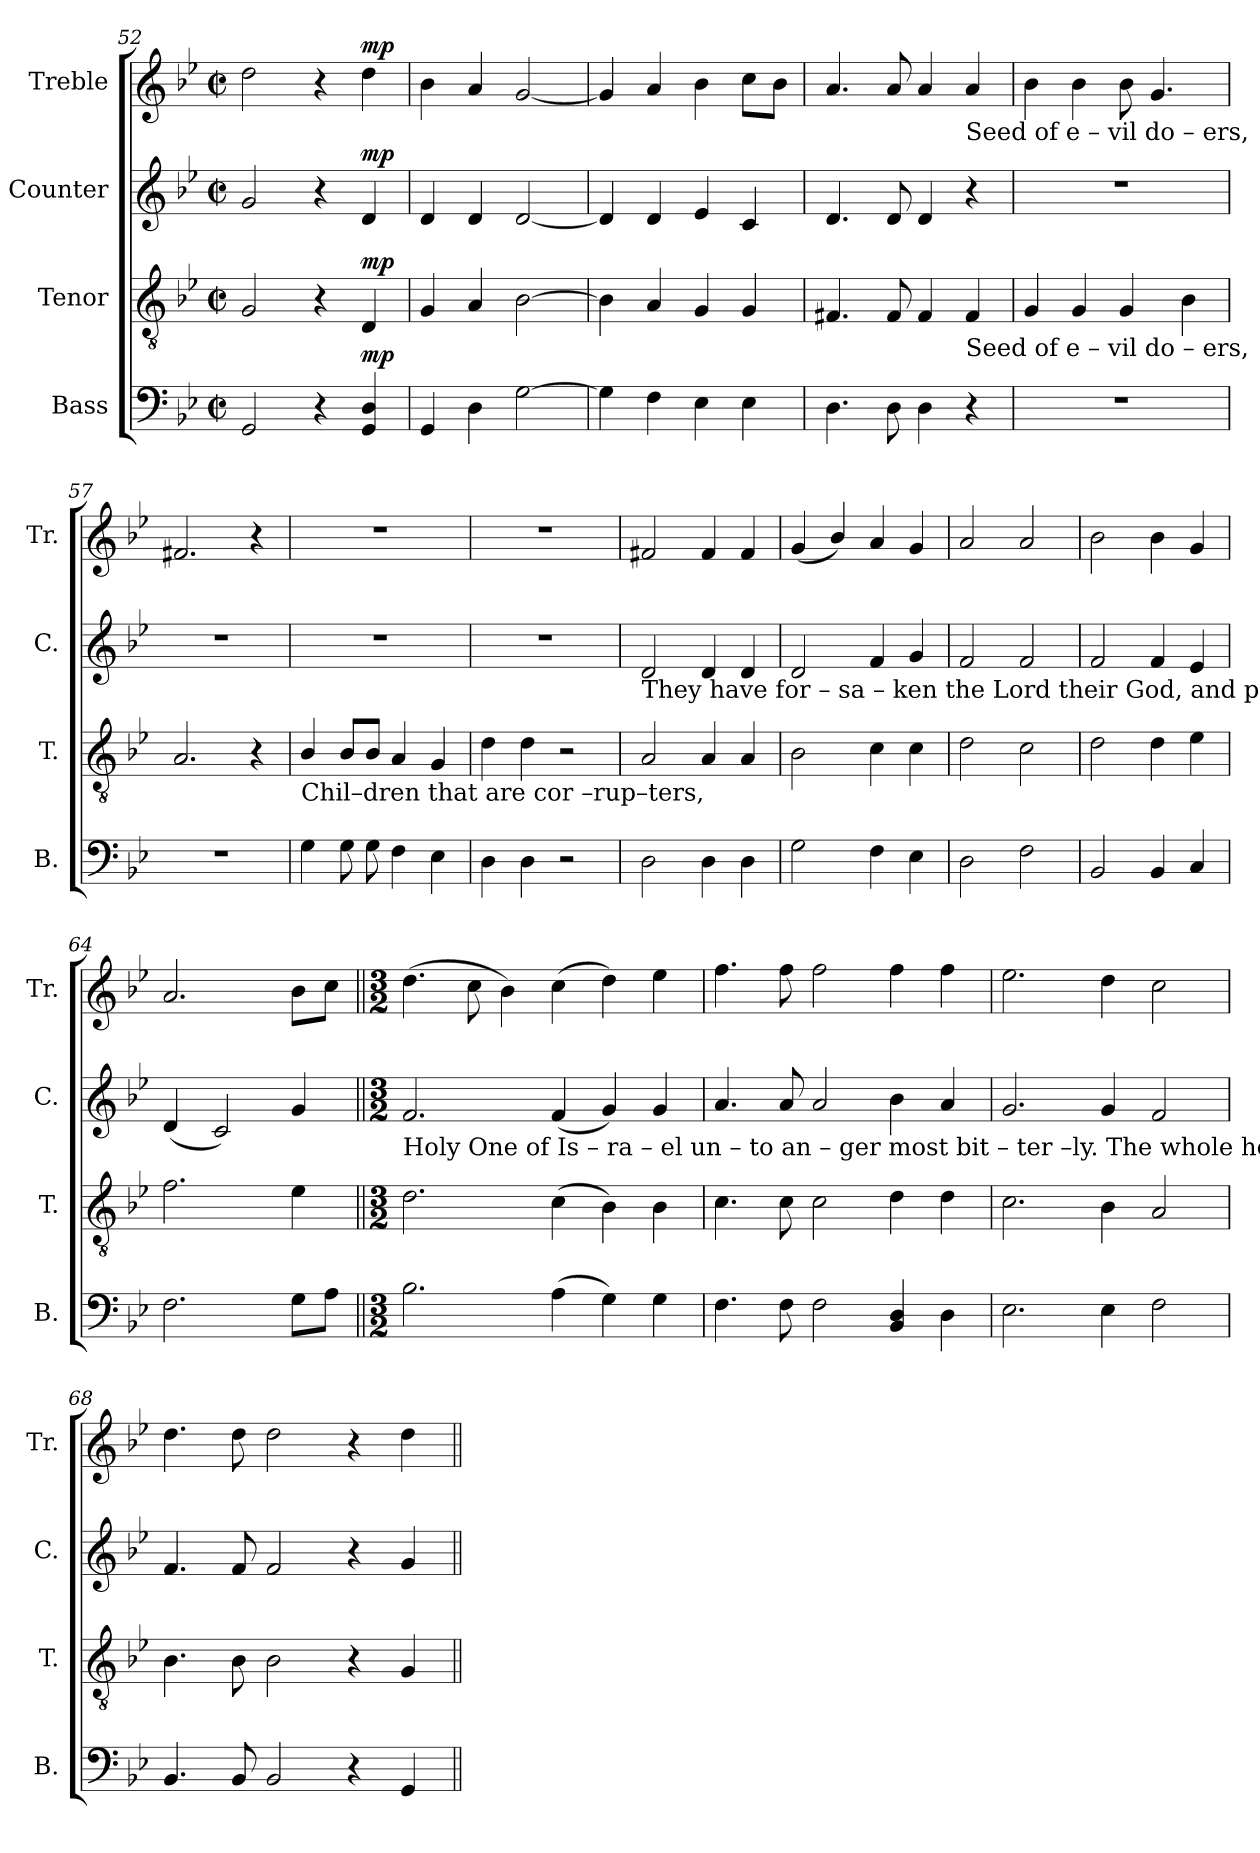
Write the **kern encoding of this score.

**kern	**dynam	**kern	**dynam	**kern	**dynam	**kern	**dynam
*part4	*part4	*part3	*part3	*part2	*part2	*part1	*part1
*staff4	*staff4	*staff3	*staff3	*staff2	*staff2	*staff1	*staff1
*I"Bass	*	*I"Tenor	*	*I"Counter	*	*I"Treble	*
*I'B.	*	*I'T.	*	*I'C.	*	*I'Tr.	*
*clefF4	*	*clefGv2	*	*clefG2	*	*clefG2	*
*k[b-e-]	*	*k[b-e-]	*	*k[b-e-]	*	*k[b-e-]	*
*M2/2	*	*M2/2	*	*M2/2	*	*M2/2	*
*met(c|)	*	*met(c|)	*	*met(c|)	*	*met(c|)	*
=52	=52	=52	=52	=52	=52	=52	=52
2GG/	.	2G/	.	2g/	.	2dd\	.
4r	.	4r	.	4r	.	4r	.
!	!LO:DY:a	!	!LO:DY:a	!	!LO:DY:a	!	!LO:DY:a
4GG/ 4D/	mp	4D/	mp	4d/	mp	4dd\	mp
=53	=53	=53	=53	=53	=53	=53	=53
4GG/	.	4G/	.	4d/	.	4b-\	.
4D\	.	4A/	.	4d/	.	4a/	.
[2G\	.	[2B-\	.	[2d/	.	[2g/	.
=54	=54	=54	=54	=54	=54	=54	=54
4G\]	.	4B-\]	.	4d/]	.	4g/]	.
4F\	.	4A/	.	4d/	.	4a/	.
4E-\	.	4G/	.	4e-/	.	4b-\	.
4E-\	.	4G/	.	4c/	.	8cc\L	.
.	.	.	.	.	.	8b-\J	.
=55	=55	=55	=55	=55	=55	=55	=55
4.D\	.	4.F#X/	.	4.d/	.	4.a/	.
8D\	.	8F#/	.	8d/	.	8a/	.
4D\	.	4F#/	.	4d/	.	4a/	.
!	!	!	!	!	!	!LO:TX:b:t=Seed  of   e  – vil  do    –    ers,	!
!	!	!LO:TX:b:t=Seed   of   e  – vil    do   –   ers,	!	!	!	!	!
4r	.	4F#/	.	4r	.	4a/	.
=56	=56	=56	=56	=56	=56	=56	=56
1r	.	4G/	.	1r	.	4b-\	.
.	.	4G/	.	.	.	4b-\	.
.	.	4G/	.	.	.	8b-\	.
.	.	.	.	.	.	4.g/	.
.	.	4B-\	.	.	.	.	.
=57	=57	=57	=57	=57	=57	=57	=57
1r	.	2.A/	.	1r	.	2.f#X/	.
.	.	4r	.	.	.	4r	.
!!LO:PB:g=z
=58	=58	=58	=58	=58	=58	=58	=58
!	!	!LO:TX:b:t=Chil–dren that are cor –rup–ters,	!	!	!	!	!
4G\	.	4B-/	.	1r	.	1r	.
8G\	.	8B-/L	.	.	.	.	.
8G\	.	8B-/J	.	.	.	.	.
4F\	.	4A/	.	.	.	.	.
4E-\	.	4G/	.	.	.	.	.
=59	=59	=59	=59	=59	=59	=59	=59
4D\	.	4d\	.	1r	.	1r	.
4D\	.	4d\	.	.	.	.	.
2r	.	2r	.	.	.	.	.
=60	=60	=60	=60	=60	=60	=60	=60
!	!	!	!	!LO:TX:b:t=They have for – sa    –    ken  the     Lord  their   God,    and  pro – voked         the	!	!	!
2D\	.	2A/	.	2d/	.	2f#X/	.
4D\	.	4A/	.	4d/	.	4f#/	.
4D\	.	4A/	.	4d/	.	4f#/	.
=61	=61	=61	=61	=61	=61	=61	=61
2G\	.	2B-\	.	2d/	.	(4g/	.
.	.	.	.	.	.	4b-/)	.
4F\	.	4c\	.	4f/	.	4a/	.
4E-\	.	4c\	.	4g/	.	4g/	.
=62	=62	=62	=62	=62	=62	=62	=62
2D\	.	2d\	.	2f/	.	2a/	.
2F\	.	2c\	.	2f/	.	2a/	.
=63	=63	=63	=63	=63	=63	=63	=63
2BB-/	.	2d\	.	2f/	.	2b-\	.
4BB-/	.	4d\	.	4f/	.	4b-\	.
4C/	.	4e-\	.	4e-/	.	4g/	.
=64	=64	=64	=64	=64	=64	=64	=64
2.F\	.	2.f\	.	(4d/	.	2.a/	.
.	.	.	.	2c/)	.	.	.
8G\L	.	4e-\	.	4g/	.	8b-\L	.
8A\J	.	.	.	.	.	8cc\J	.
!!LO:LB:g=z
=65||	=65||	=65||	=65||	=65||	=65||	=65||	=65||
*M3/2	*	*M3/2	*	*M3/2	*	*M3/2	*
!	!	!	!	!LO:TX:b:t=Holy            One       of      Is  – ra  – el     un – to     an  –  ger most   bit – ter –ly.          The      whole head is  sick,         and the	!	!	!
2.B-\	.	2.d\	.	2.f/	.	(4.dd\	.
.	.	.	.	.	.	8cc\	.
.	.	.	.	.	.	4b-\)	.
(4A\	.	(4c\	.	(4f/	.	(4cc\	.
4G\)	.	4B-\)	.	4g/)	.	4dd\)	.
4G\	.	4B-\	.	4g/	.	4ee-\	.
=66	=66	=66	=66	=66	=66	=66	=66
4.F\	.	4.c\	.	4.a/	.	4.ff\	.
8F\	.	8c\	.	8a/	.	8ff\	.
2F\	.	2c\	.	2a/	.	2ff\	.
4BB-/ 4D/	.	4d\	.	4b-\	.	4ff\	.
4D\	.	4d\	.	4a/	.	4ff\	.
=67	=67	=67	=67	=67	=67	=67	=67
2.E-\	.	2.c\	.	2.g/	.	2.ee-\	.
4E-\	.	4B-\	.	4g/	.	4dd\	.
2F\	.	2A/	.	2f/	.	2cc\	.
=68	=68	=68	=68	=68	=68	=68	=68
4.BB-/	.	4.B-\	.	4.f/	.	4.dd\	.
8BB-/	.	8B-\	.	8f/	.	8dd\	.
2BB-/	.	2B-\	.	2f/	.	2dd\	.
4r	.	4r	.	4r	.	4r	.
4GG/	.	4G/	.	4g/	.	4dd\	.
=||	=||	=||	=||	=||	=||	=||	=||
*-	*-	*-	*-	*-	*-	*-	*-
